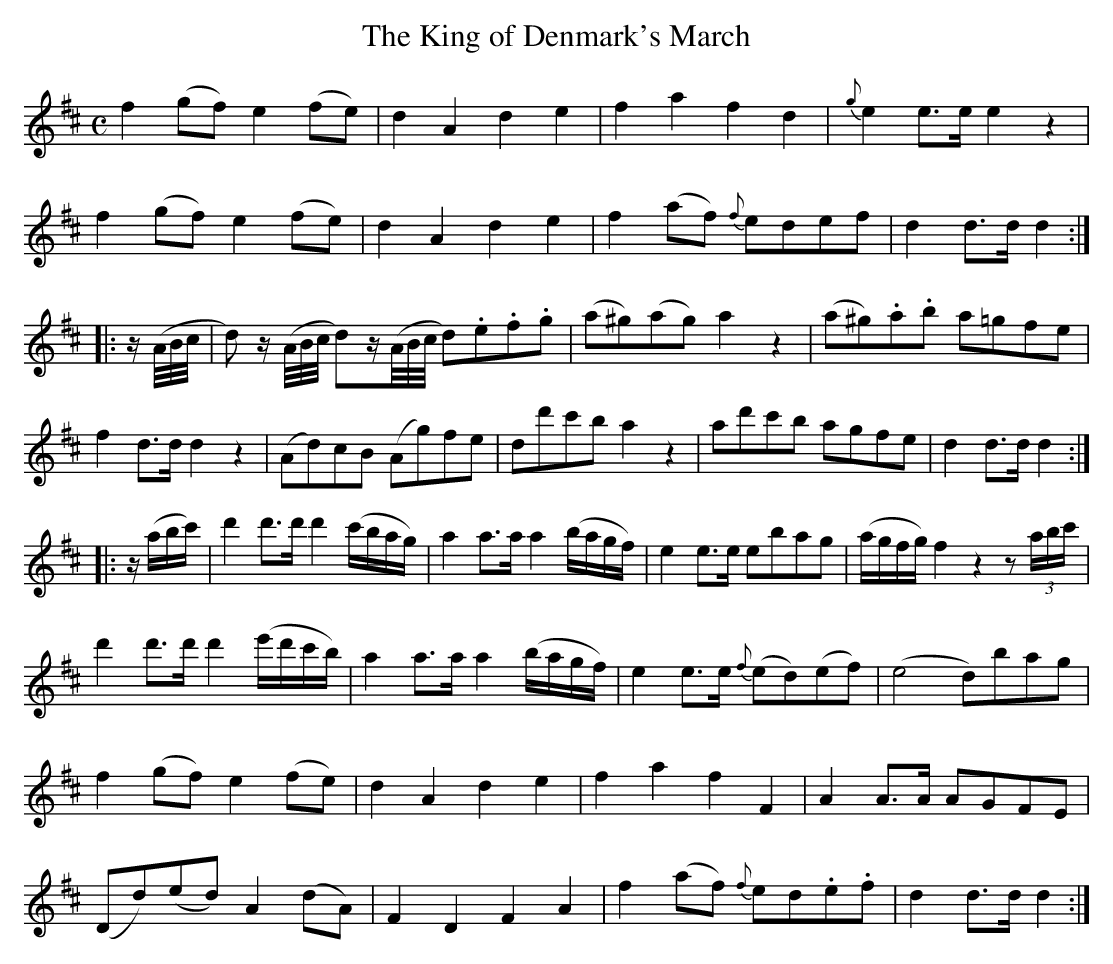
X:1
T:King of Denmark's March, The
M:C
L:1/8
K:D
f2 (gf) e2 (fe)|d2A2d2e2|f2a2f2d2|{g}e2 e>e e2z2|
f2 (gf) e2 (fe)|d2A2d2e2|f2 (af) {f}edef|d2 d>d d2:|
|:z/(A/4B/4c/4|d) z/(A/4B/4c/4 d)z/(A/4B/4c/4 d).e.f.g|(a^g)(ag) a2 z2|(a^g).a.b a=gfe|
f2 d>d d2 z2|(Ad)cB (Ag)fe|dd'c'b a2z2|ad'c'b agfe|d2 d>d d2:|
|:z/(a/b/c'/)|d'2 d'>d' d'2 (c'/b/a/g/)|a2 a>a a2 (b/a/g/f/)|e2 e>e ebag|(a/g/f/g/) f2 z2 z(3a/b/c'/|
d'2d'>d' d'2 (e'/d'/c'/b/)|a2 a>a a2 (b/a/g/f/)|e2 e>e {f}(ed)(ef)|(e4 d)bag|
f2 (gf) e2 (fe)|d2A2d2e2|f2a2f2F2|A2 A>A AGFE|
(Dd)(ed) A2 (dA)|F2D2F2A2|f2 (af) {f}ed.e.f|d2 d>d d2:|]
